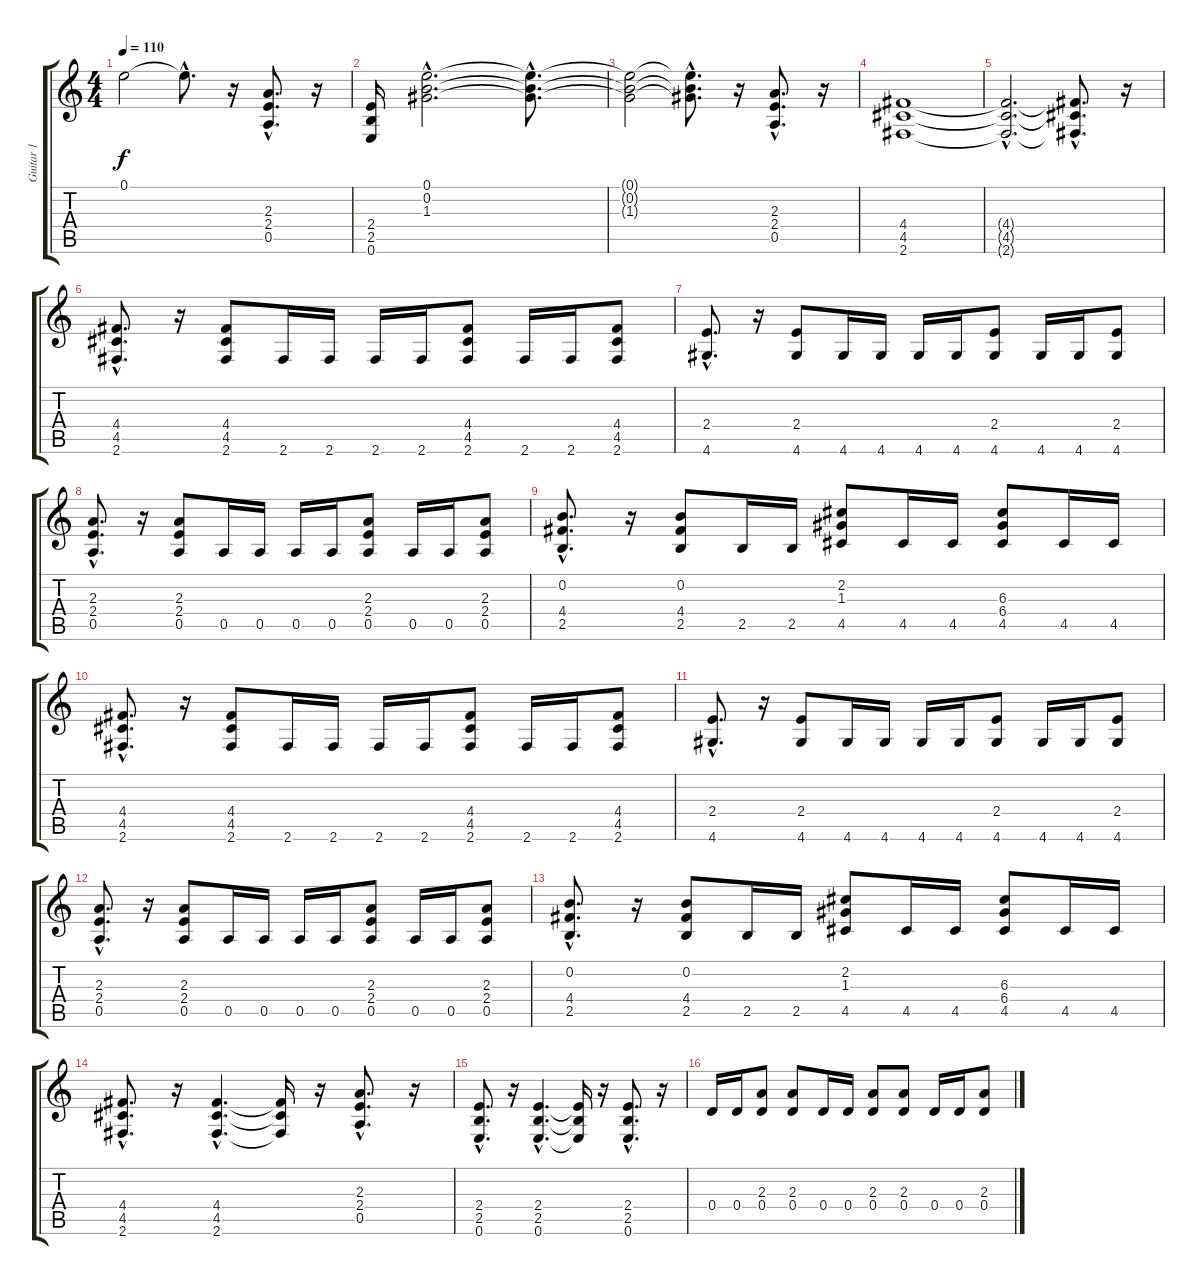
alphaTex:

\track ("Guitar 1" "Guitar 1") {instrument overdrivenguitar}
\staff {score tabs}
\tuning (E4 B3 G3 D3 A2 E2) {hide}
\ts (4 4)
\tempo 110
\clef g2
\ks c
0.1{t}.2{dy f} 0.1{hac t}.8{d} r.16 (2.3{hac} 2.4{hac} 0.5{hac}).8{d} r.16 |
(2.4 2.5 0.6).16 (0.1{hac} 0.2{hac} 1.3{hac}).2{d} (0.1{hac t} 0.2{hac t} 1.3{hac t}).8{d} |
(0.1{t} 0.2{t} 1.3{t}).2 (0.1{hac t} 0.2{hac t} 1.3{hac t}).8{d} r.16 (2.3{hac} 2.4{hac} 0.5{hac}).8{d} r.16 |
(4.4 4.5 2.6).1 |
(4.4{hac t} 4.5{hac t} 2.6{hac t}).2{d} (4.4{hac t} 4.5{hac t} 2.6{hac t}).8{d} r.16 |
(4.4{hac} 4.5{hac} 2.6{hac}).8{d} r.16 (4.4 4.5 2.6).8 2.6.16 2.6.16 2.6.16 2.6.16 (4.4 4.5 2.6).8 2.6.16 2.6.16 (4.4 4.5 2.6).8 |
(2.4{hac} 4.6{hac}).8{d} r.16 (2.4 4.6).8 4.6.16 4.6.16 4.6.16 4.6.16 (2.4 4.6).8 4.6.16 4.6.16 (2.4 4.6).8 |
(2.3{hac} 2.4{hac} 0.5{hac}).8{d} r.16 (2.3 2.4 0.5).8 0.5.16 0.5.16 0.5.16 0.5.16 (2.3 2.4 0.5).8 0.5.16 0.5.16 (2.3 2.4 0.5).8 |
(0.2{hac} 4.4{hac} 2.5{hac}).8{d} r.16 (0.2 4.4 2.5).8 2.5.16 2.5.16 (2.2 1.3 4.5).8 4.5.16 4.5.16 (6.3 6.4 4.5).8 4.5.16 4.5.16 |
(4.4{hac} 4.5{hac} 2.6{hac}).8{d} r.16 (4.4 4.5 2.6).8 2.6.16 2.6.16 2.6.16 2.6.16 (4.4 4.5 2.6).8 2.6.16 2.6.16 (4.4 4.5 2.6).8 |
(2.4{hac} 4.6{hac}).8{d} r.16 (2.4 4.6).8 4.6.16 4.6.16 4.6.16 4.6.16 (2.4 4.6).8 4.6.16 4.6.16 (2.4 4.6).8 |
(2.3{hac} 2.4{hac} 0.5{hac}).8{d} r.16 (2.3 2.4 0.5).8 0.5.16 0.5.16 0.5.16 0.5.16 (2.3 2.4 0.5).8 0.5.16 0.5.16 (2.3 2.4 0.5).8 |
(0.2{hac} 4.4{hac} 2.5{hac}).8{d} r.16 (0.2 4.4 2.5).8 2.5.16 2.5.16 (2.2 1.3 4.5).8 4.5.16 4.5.16 (6.3 6.4 4.5).8 4.5.16 4.5.16 |
(4.4{hac} 4.5{hac} 2.6{hac}).8{d} r.16 (4.4{hac} 4.5{hac} 2.6{hac}).4{d} (4.4{t} 4.5{t} 2.6{t}).16 r.16 (2.3{hac} 2.4{hac} 0.5{hac}).8{d} r.16 |
(2.4{hac} 2.5{hac} 0.6{hac}).8{d} r.16 (2.4{hac} 2.5{hac} 0.6{hac}).4{d} (2.4{t} 2.5{t} 0.6{t}).16 r.16 (2.4{hac} 2.5{hac} 0.6{hac}).8{d} r.16 |
0.4.16 0.4.16 (2.3 0.4).8 (2.3 0.4).8 0.4.16 0.4.16 (2.3 0.4).8 (2.3 0.4).8 0.4.16 0.4.16 (2.3 0.4).8
